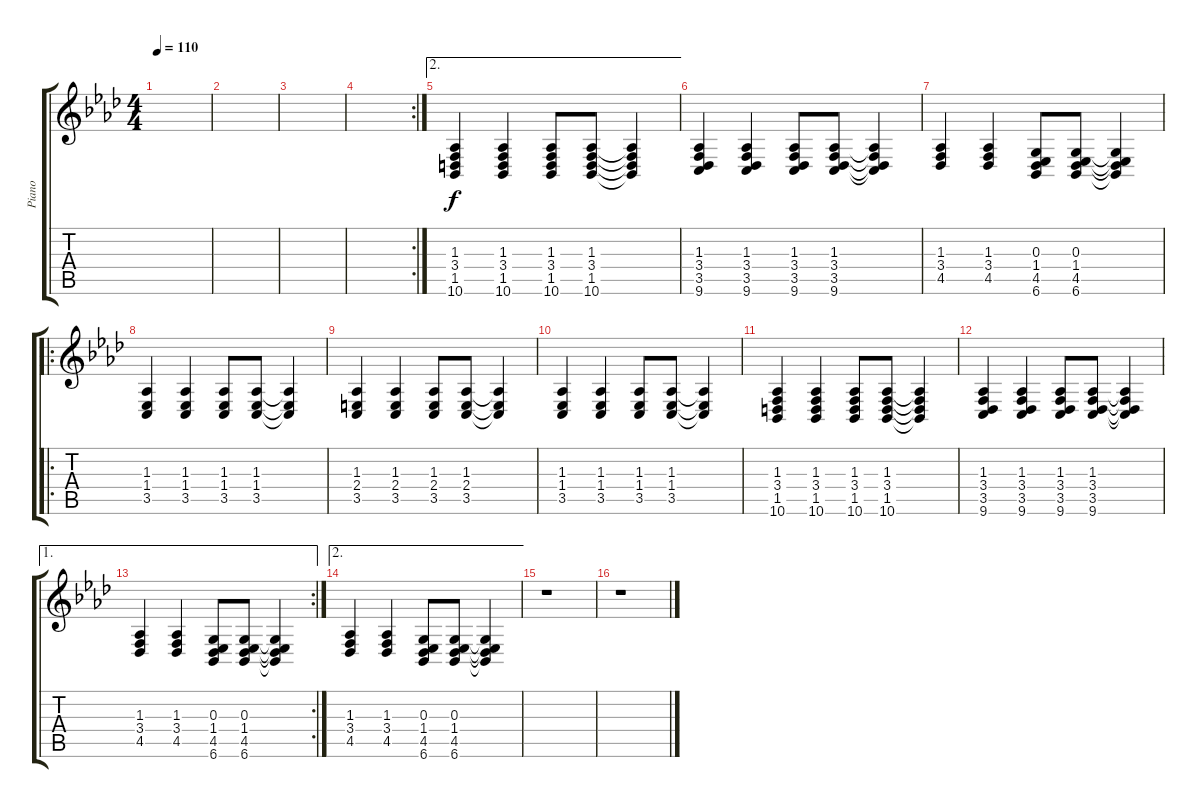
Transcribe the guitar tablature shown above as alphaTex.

\track ("Piano" "Piano") {instrument brightacousticpiano}
\staff {score tabs}
\tuning (E4 B3 G3 D3 A2 E2) {hide}
\ts (4 4)
\tempo 110
\clef g2
\ks ab
|
|
|
\rc 2
|
\ae 2
(1.3 3.4 1.5 10.6).4 (1.3 3.4 1.5 10.6).4 (1.3 3.4 1.5 10.6).8 (1.3 3.4 1.5 10.6).8 (1.3{t} 3.4{t} 1.5{t} 10.6{t}).4 |
(1.3 3.4 3.5 9.6).4 (1.3 3.4 3.5 9.6).4 (1.3 3.4 3.5 9.6).8 (1.3 3.4 3.5 9.6).8 (1.3{t} 3.4{t} 3.5{t} 9.6{t}).4 |
(1.3 3.4 4.5).4 (1.3 3.4 4.5).4 (0.3 1.4 4.5 6.6).8 (0.3 1.4 4.5 6.6).8 (0.3{t} 1.4{t} 4.5{t} 6.6{t}).4 |
\ro
(1.3 1.4 3.5).4 (1.3 1.4 3.5).4 (1.3 1.4 3.5).8 (1.3 1.4 3.5).8 (1.3{t} 1.4{t} 3.5{t}).4 |
(1.3 2.4 3.5).4 (1.3 2.4 3.5).4 (1.3 2.4 3.5).8 (1.3 2.4 3.5).8 (1.3{t} 2.4{t} 3.5{t}).4 |
(1.3 1.4 3.5).4 (1.3 1.4 3.5).4 (1.3 1.4 3.5).8 (1.3 1.4 3.5).8 (1.3{t} 1.4{t} 3.5{t}).4 |
(1.3 3.4 1.5 10.6).4 (1.3 3.4 1.5 10.6).4 (1.3 3.4 1.5 10.6).8 (1.3 3.4 1.5 10.6).8 (1.3{t} 3.4{t} 1.5{t} 10.6{t}).4 |
(1.3 3.4 3.5 9.6).4 (1.3 3.4 3.5 9.6).4 (1.3 3.4 3.5 9.6).8 (1.3 3.4 3.5 9.6).8 (1.3{t} 3.4{t} 3.5{t} 9.6{t}).4 |
\ae 1
\rc 2
(1.3 3.4 4.5).4 (1.3 3.4 4.5).4 (0.3 1.4 4.5 6.6).8 (0.3 1.4 4.5 6.6).8 (0.3{t} 1.4{t} 4.5{t} 6.6{t}).4 |
\ae 2
(1.3 3.4 4.5).4 (1.3 3.4 4.5).4 (0.3 1.4 4.5 6.6).8 (0.3 1.4 4.5 6.6).8 (0.3{t} 1.4{t} 4.5{t} 6.6{t}).4 |
r.1 |
r.1
